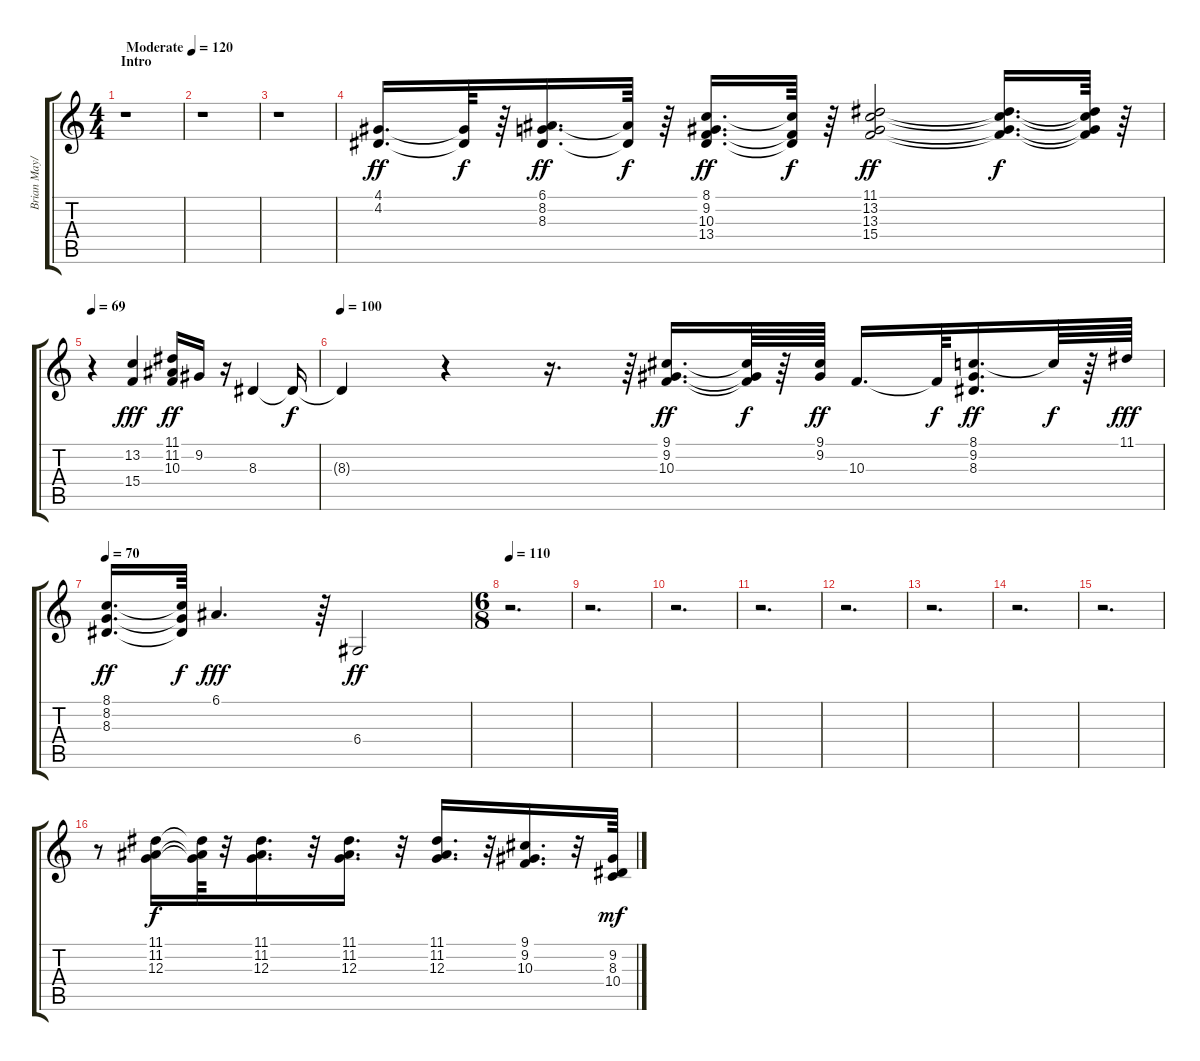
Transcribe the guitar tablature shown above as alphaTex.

\track ("Brian May/Roger Taylor Chorus" "Brian May/") {mute instrument choiraahs}
\staff {score tabs}
\tuning (E4 B3 G3 D3 A2 E2) {hide}
\ts (4 4)
\section ("" "Intro")
\tempo (120 "Moderate")
\tempo 58
\tempo (120 "Moderate")
\clef g2
\ks c
r.1{dy ff instrument choiraahs} |
r.1 |
r.1 |
(4.1 4.2).16{d} (4.1{t} 4.2{t}).64{dy f} r.64 (6.1 8.2 8.3).16{d dy ff} (6.1{t} 8.3{t}).64{dy f} r.64 (8.1 9.2 10.3 13.4).16{d dy ff} (8.1{t} 10.3{t} 13.4{t}).64{dy f} r.64 (11.1 13.2 13.3 15.4).2{dy ff} (11.1{t} 13.2{t} 13.3{t} 15.4{t}).16{d dy f} (11.1{t} 13.2{t} 13.3{t} 15.4{t}).64 r.64 |
\tempo 69
r.4 (13.2 15.4).4{dy fff} (11.1 11.2 10.3).16{dy ff} 9.2.16 r.16 8.3.4 8.3{t}.16{dy f} |
\tempo 100
8.3{t}.4 r.4 r.16{d} r.64 (9.1 9.2 10.3).16{d dy ff} (9.1{t} 9.2{t} 10.3{t}).64{dy f} r.64 (9.1 9.2).64{dy ff} 10.3.16{d} 10.3{t}.64{dy f} (8.1 9.2 8.3).16{d dy ff} 8.1{t}.64{dy f} r.64 11.1.64{dy fff} |
\tempo 70
(8.1 8.2 8.3).16{d dy ff} (8.1{t} 8.2{t} 8.3{t}).64{dy f} 6.1.4{d dy fff} r.64 6.4.2{dy ff} |
\ts (6 8)
\tempo 110
r.2{d} |
r.2{d} |
r.2{d} |
r.2{d} |
r.2{d} |
r.2{d} |
r.2{d} |
r.2{d} |
r.8 (11.1 11.2 12.3).16{dy f} (11.1{t} 11.2{t} 12.3{t}).64 r.32 (11.1 11.2 12.3).16{d} r.32 (11.1 11.2 12.3).16{d} r.32 (11.1 11.2 12.3).16{d} r.32 (9.1 9.2 10.3).16{d} r.32 (9.2 8.3 10.4).64{dy mf}
